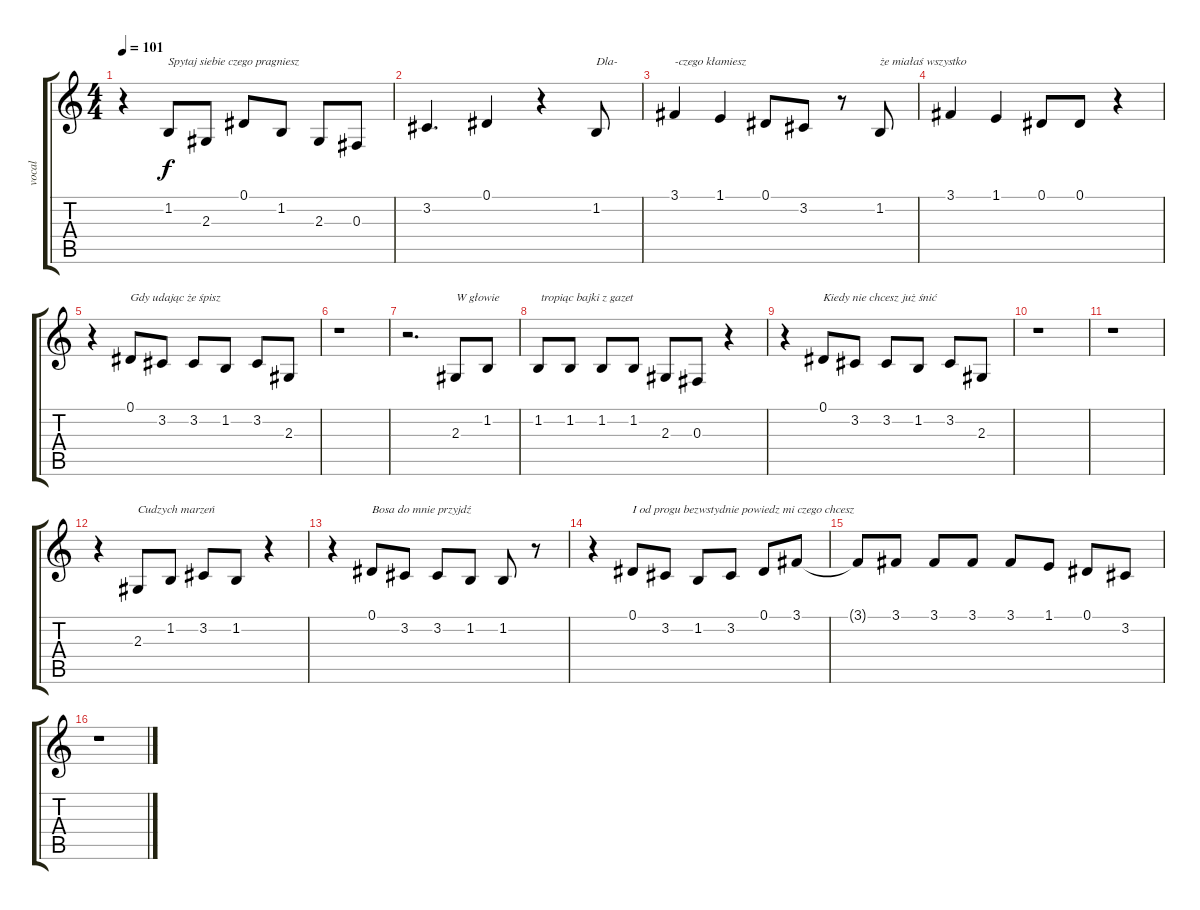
\track ("vocal" "vocal") {instrument altosax}
\staff {score tabs}
\tuning (Eb4 Bb3 Gb3 Db3 Ab2 Eb2) {hide}
\ts (4 4)
\tempo 101
\clef g2
\ks c
r.4{dy f} 1.2.8{txt "Spytaj siebie czego pragniesz"} 2.3.8 0.1.8 1.2.8 2.3.8 0.3.8 |
3.2.4{d} 0.1.4 r.4 1.2.8{txt "Dla-"} |
3.1.4{txt "-czego kłamiesz"} 1.1.4 0.1.8 3.2.8 r.8 1.2.8{txt "że miałaś wszystko"} |
3.1.4 1.1.4 0.1.8 0.1.8 r.4 |
r.4 0.1.8{txt "Gdy udając że śpisz"} 3.2.8 3.2.8 1.2.8 3.2.8 2.3.8 |
r.1 |
r.2{d} 2.3.8{txt "W głowie"} 1.2.8 |
1.2.8{txt " tropiąc bajki z gazet"} 1.2.8 1.2.8 1.2.8 2.3.8 0.3.8 r.4 |
r.4 0.1.8{txt "Kiedy nie chcesz już śnić"} 3.2.8 3.2.8 1.2.8 3.2.8 2.3.8 |
r.1 |
r.1 |
r.4 2.3.8{txt "Cudzych marzeń"} 1.2.8 3.2.8 1.2.8 r.4 |
r.4 0.1.8{txt "Bosa do mnie przyjdź"} 3.2.8 3.2.8 1.2.8 1.2.8 r.8 |
r.4 0.1.8{txt "I od progu bezwstydnie powiedz mi czego chcesz"} 3.2.8 1.2.8 3.2.8 0.1.8 3.1.8 |
3.1{t}.8 3.1.8 3.1.8 3.1.8 3.1.8 1.1.8 0.1.8 3.2.8 |
r.1
